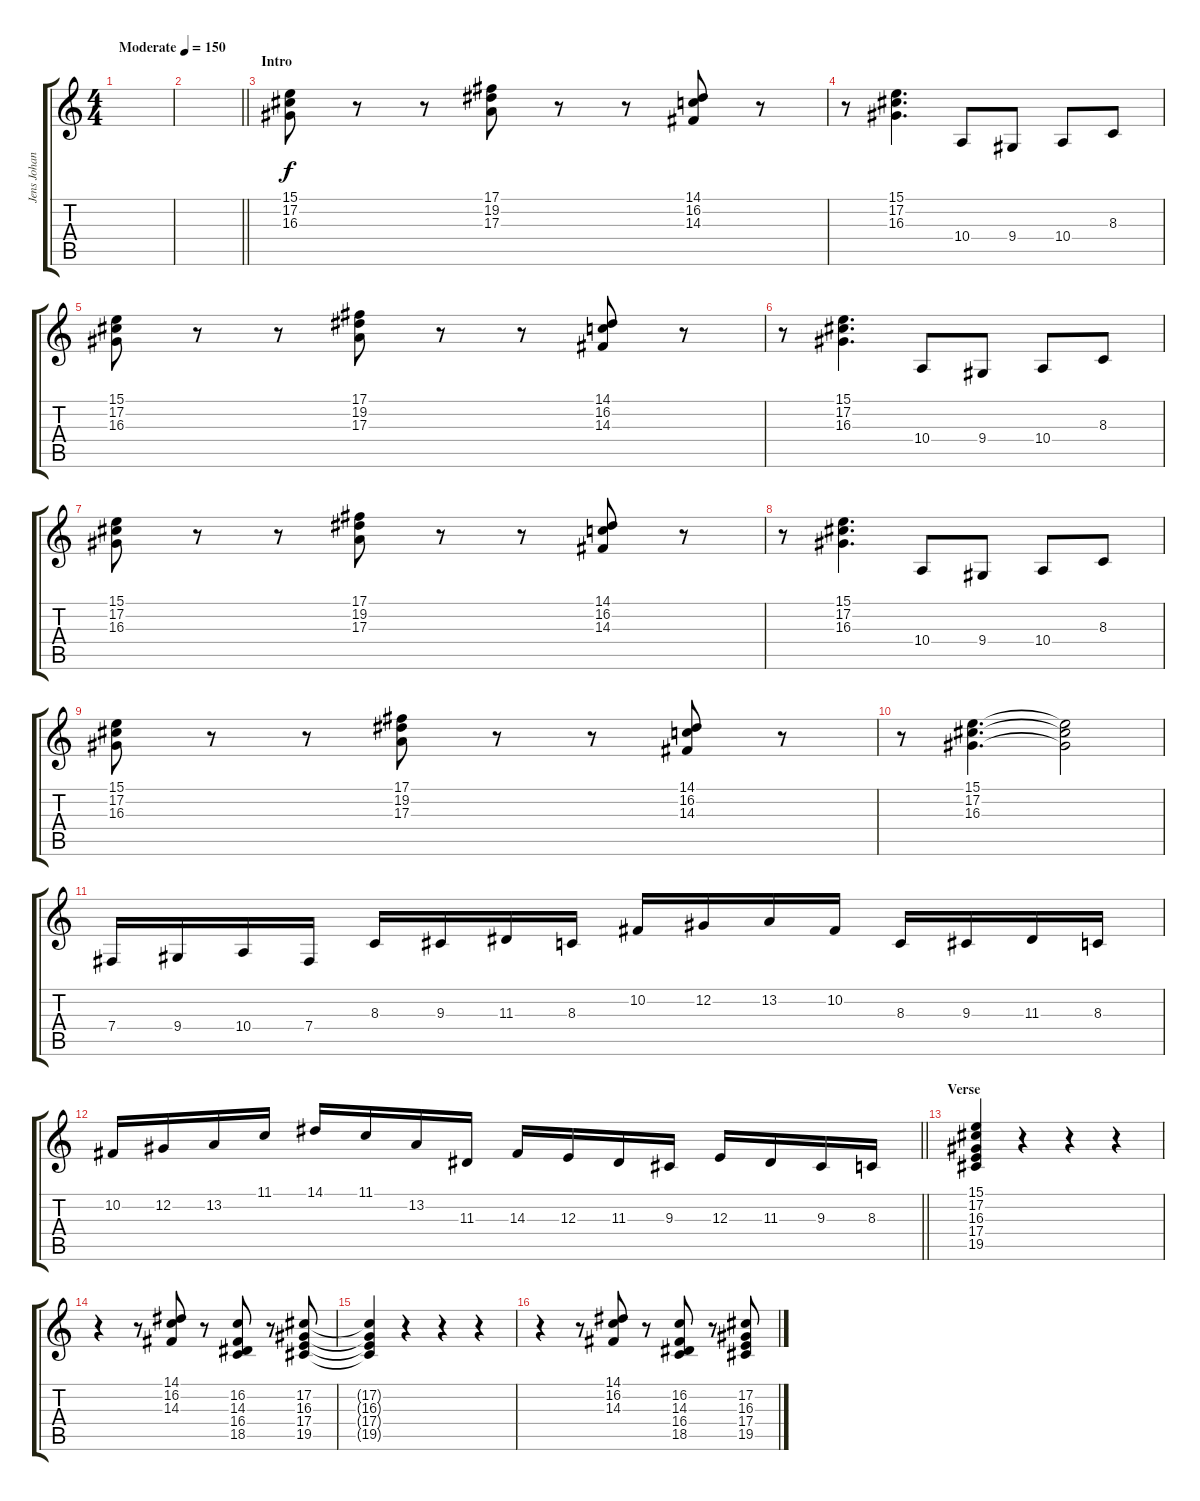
\track ("Jens Johansson" "Jens Johan") {instrument synthbrass1}
\staff {score tabs}
\tuning (Db4 Ab3 E3 B2 Gb2 Db2) {hide}
\ts (4 4)
\tempo (150 "Moderate")
\clef g2
\ks c
|
\barLineRight lightlight
|
\section ("" "Intro")
(15.1 17.2 16.3).8 r.8 r.8 (17.1 19.2 17.3).8 r.8 r.8 (14.1 16.2 14.3).8 r.8 |
r.8 (15.1 17.2 16.3).4{d} 10.4.8 9.4.8 10.4.8 8.3.8 |
(15.1 17.2 16.3).8 r.8 r.8 (17.1 19.2 17.3).8 r.8 r.8 (14.1 16.2 14.3).8 r.8 |
r.8 (15.1 17.2 16.3).4{d} 10.4.8 9.4.8 10.4.8 8.3.8 |
(15.1 17.2 16.3).8 r.8 r.8 (17.1 19.2 17.3).8 r.8 r.8 (14.1 16.2 14.3).8 r.8 |
r.8 (15.1 17.2 16.3).4{d} 10.4.8 9.4.8 10.4.8 8.3.8 |
(15.1 17.2 16.3).8 r.8 r.8 (17.1 19.2 17.3).8 r.8 r.8 (14.1 16.2 14.3).8 r.8 |
r.8 (15.1 17.2 16.3).4{d} (15.1{t} 17.2{t} 16.3{t}).2 |
7.4.16 9.4.16 10.4.16 7.4.16 8.3.16 9.3.16 11.3.16 8.3.16 10.2.16 12.2.16 13.2.16 10.2.16 8.3.16 9.3.16 11.3.16 8.3.16 |
\barLineRight lightlight
10.2.16 12.2.16 13.2.16 11.1.16 14.1.16 11.1.16 13.2.16 11.3.16 14.3.16 12.3.16 11.3.16 9.3.16 12.3.16 11.3.16 9.3.16 8.3.16 |
\section ("" "Verse")
(15.1 17.2 16.3 17.4 19.5).4 r.4 r.4 r.4 |
r.4 r.8 (14.1 16.2 14.3).8 r.8 (16.2 14.3 16.4 18.5).8 r.8 (17.2 16.3 17.4 19.5).8 |
(17.2{t} 16.3{t} 17.4{t} 19.5{t}).4 r.4 r.4 r.4 |
r.4 r.8 (14.1 16.2 14.3).8 r.8 (16.2 14.3 16.4 18.5).8 r.8 (17.2 16.3 17.4 19.5).8
